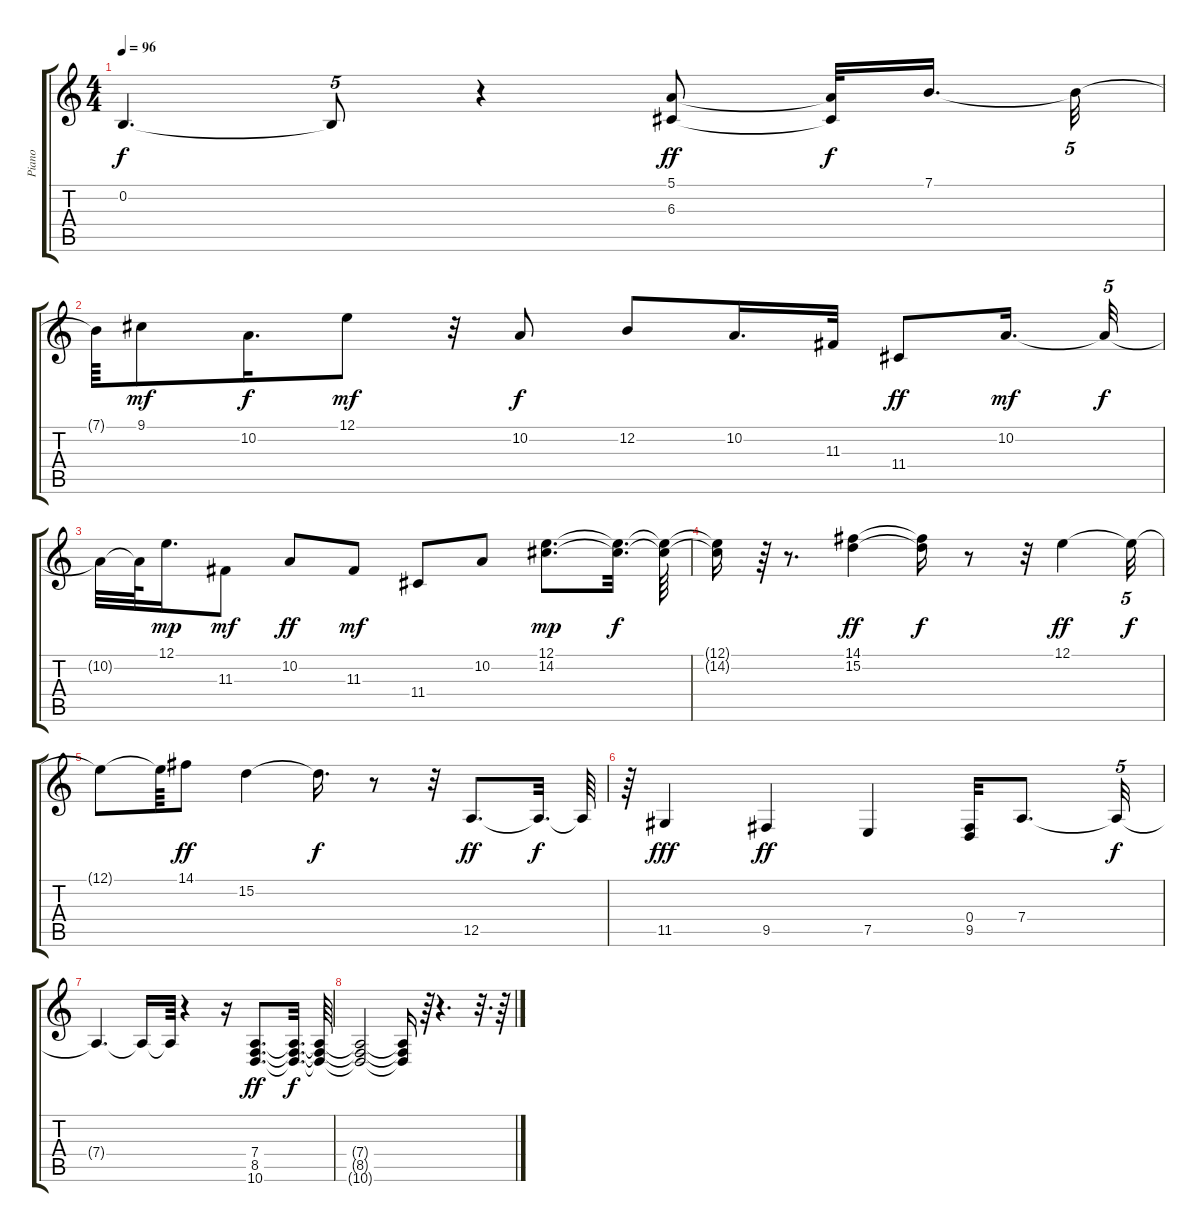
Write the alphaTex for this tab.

\track ("Piano" "Piano") {instrument acousticgrandpiano}
\staff {score tabs}
\tuning (E4 B3 G3 D3 A2 E2) {hide}
\ts (4 4)
\tempo 96
\clef g2
\ks c
0.2{t}.4{d dy f} 0.2{t}.8{tu (5 4)} r.4 (5.1 6.3).8{dy ff} (5.1{t} 6.3{t}).32{dy f} 7.1.16{d beam splitsecondary} 7.1{t}.32{tu (5 4)} |
7.1{t}.64 9.1.8{dy mf} 10.2.16{d dy f} 12.1.8{dy mf} r.32 10.2.8{dy f} 12.2.8 10.2.16{d} 11.3.32 11.4.8{dy ff} 10.2.16{d dy mf} 10.2{t}.32{tu (5 4) dy f} |
10.2{t}.32 10.2{t}.64 12.1.16{d dy mp} 11.3.8{dy mf} 10.2.8{dy ff} 11.3.8{dy mf} 11.4.8 10.2.8 (12.1 14.2).8{d dy mp} (12.1{t} 14.2{t}).32{d dy f} (12.1{t} 14.2{t}).64 |
(12.1{t} 14.2{t}).16 r.64 r.8{d} (14.1 15.2).4{dy ff} (14.1{t} 15.2{t}).16{dy f} r.8 r.32 12.1.4{dy ff} 12.1{t}.32{tu (5 4) dy f} |
12.1{t}.8 12.1{t}.64 14.1.8{dy ff} 15.2.4 15.2{t}.16{d dy f} r.8 r.32 12.5.8{d dy ff} 12.5{t}.32{d dy f} 12.5{t}.64 |
r.64 11.5.4{dy fff} 9.5.4{dy ff} 7.5.4 (0.4 9.5).32 7.4.8{d} 7.4{t}.32{tu (5 4) dy f} |
7.4{t}.4{d} 7.4{t}.16 7.4{t}.64 r.4 r.16 (7.4 8.5 10.6).8{d dy ff} (7.4{t} 8.5{t} 10.6{t}).32{d dy f} (7.4{t} 8.5{t} 10.6{t}).64 |
(7.4{t} 8.5{t} 10.6{t}).2 (7.4{t} 8.5{t} 10.6{t}).16 r.64 r.4{d} r.32{d} r.64
